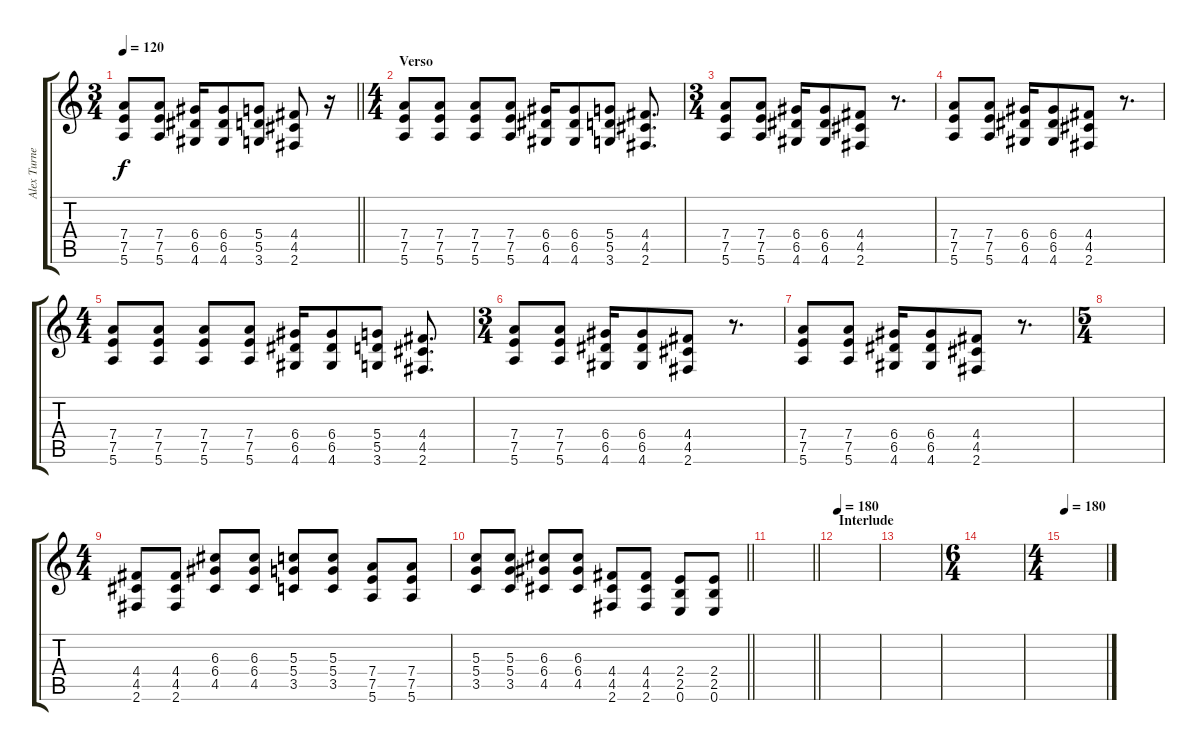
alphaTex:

\track ("Alex Turner" "Alex Turne") {instrument overdrivenguitar}
\staff {score tabs}
\tuning (E4 B3 G3 D3 A2 E2) {hide}
\ts (3 4)
\tempo 120
\clef g2
\barLineRight lightlight
\ks c
(7.4 7.5 5.6).8{dy f} (7.4 7.5 5.6).8 (6.4 6.5 4.6).16 (6.4 6.5 4.6).8 (5.4 5.5 3.6).8 (4.4 4.5 2.6).8 r.16 |
\ts (4 4)
\section ("" "Verso")
(7.4 7.5 5.6).8 (7.4 7.5 5.6).8 (7.4 7.5 5.6).8 (7.4 7.5 5.6).8 (6.4 6.5 4.6).16 (6.4 6.5 4.6).8 (5.4 5.5 3.6).8 (4.4 4.5 2.6).8{d} |
\ts (3 4)
(7.4 7.5 5.6).8 (7.4 7.5 5.6).8 (6.4 6.5 4.6).16 (6.4 6.5 4.6).8 (4.4 4.5 2.6).8 r.8{d} |
(7.4 7.5 5.6).8 (7.4 7.5 5.6).8 (6.4 6.5 4.6).16 (6.4 6.5 4.6).8 (4.4 4.5 2.6).8 r.8{d} |
\ts (4 4)
(7.4 7.5 5.6).8 (7.4 7.5 5.6).8 (7.4 7.5 5.6).8 (7.4 7.5 5.6).8 (6.4 6.5 4.6).16 (6.4 6.5 4.6).8 (5.4 5.5 3.6).8 (4.4 4.5 2.6).8{d} |
\ts (3 4)
(7.4 7.5 5.6).8 (7.4 7.5 5.6).8 (6.4 6.5 4.6).16 (6.4 6.5 4.6).8 (4.4 4.5 2.6).8 r.8{d} |
(7.4 7.5 5.6).8 (7.4 7.5 5.6).8 (6.4 6.5 4.6).16 (6.4 6.5 4.6).8 (4.4 4.5 2.6).8 r.8{d} |
\ts (5 4)
|
\ts (4 4)
(4.4 4.5 2.6).8 (4.4 4.5 2.6).8 (6.3 6.4 4.5).8 (6.3 6.4 4.5).8 (5.3 5.4 3.5).8 (5.3 5.4 3.5).8 (7.4 7.5 5.6).8 (7.4 7.5 5.6).8 |
\barLineRight lightlight
(5.3 5.4 3.5).8 (5.3 5.4 3.5).8 (6.3 6.4 4.5).8 (6.3 6.4 4.5).8 (4.4 4.5 2.6).8 (4.4 4.5 2.6).8 (2.4 2.5 0.6).8 (2.4 2.5 0.6).8 |
\barLineRight lightlight
|
\section ("" "Interlude")
\tempo 180
|
|
\ts (6 4)
|
\ts (4 4)
\tempo 180
